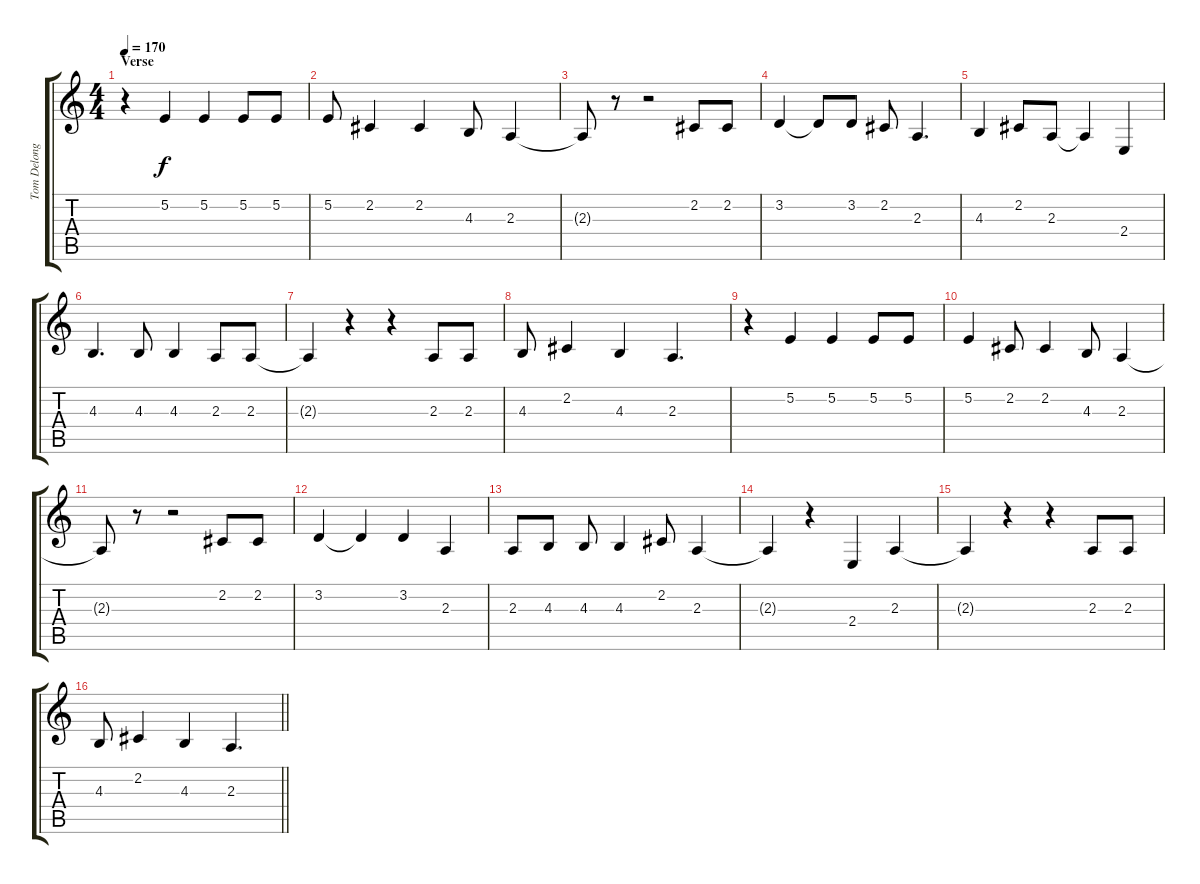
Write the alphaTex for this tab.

\track ("Tom Delonge - Vocals" "Tom Delong") {instrument tenorsax}
\staff {score tabs}
\tuning (E4 B3 G3 D3 A2 E2) {hide}
\ts (4 4)
\section ("" "Verse")
\tempo 170
\clef g2
\ks c
r.4{dy f} 5.2.4 5.2.4 5.2.8 5.2.8 |
5.2.8 2.2.4 2.2.4 4.3.8 2.3.4 |
2.3{t}.8 r.8 r.2 2.2.8 2.2.8 |
3.2.4 3.2{t}.8 3.2.8 2.2.8 2.3.4{d} |
4.3.4 2.2.8 2.3.8 2.3{t}.4 2.4.4 |
4.3.4{d} 4.3.8 4.3.4 2.3.8 2.3.8 |
2.3{t}.4 r.4 r.4 2.3.8 2.3.8 |
4.3.8 2.2.4 4.3.4 2.3.4{d} |
r.4 5.2.4 5.2.4 5.2.8 5.2.8 |
5.2.4 2.2.8 2.2.4 4.3.8 2.3.4 |
2.3{t}.8 r.8 r.2 2.2.8 2.2.8 |
3.2.4 3.2{t}.4 3.2.4 2.3.4 |
2.3.8 4.3.8 4.3.8 4.3.4 2.2.8 2.3.4 |
2.3{t}.4 r.4 2.4.4 2.3.4 |
2.3{t}.4 r.4 r.4 2.3.8 2.3.8 |
\barLineRight lightlight
4.3.8 2.2.4 4.3.4 2.3.4{d}
